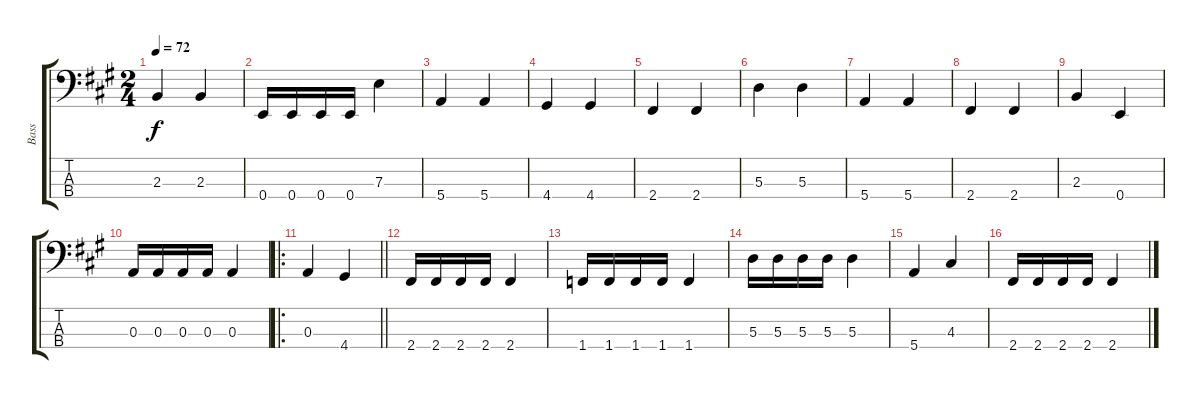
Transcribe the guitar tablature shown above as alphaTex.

\track ("Bass" "Bass") {instrument electricbassfinger}
\staff {score tabs}
\tuning (G2 D2 A1 E1) {hide}
\ts (2 4)
\tempo 72
\clef f4
\ks a
2.3.4{dy f} 2.3.4 |
0.4.16 0.4.16 0.4.16 0.4.16 7.3.4 |
5.4.4 5.4.4 |
4.4.4 4.4.4 |
2.4.4 2.4.4 |
5.3.4 5.3.4 |
5.4.4 5.4.4 |
2.4.4 2.4.4 |
2.3.4 0.4.4 |
0.3.16 0.3.16 0.3.16 0.3.16 0.3.4 |
\ro
\barLineRight lightlight
0.3.4 4.4.4 |
2.4.16 2.4.16 2.4.16 2.4.16 2.4.4 |
1.4.16 1.4.16 1.4.16 1.4.16 1.4.4 |
5.3.16 5.3.16 5.3.16 5.3.16 5.3.4 |
5.4.4 4.3.4 |
2.4.16 2.4.16 2.4.16 2.4.16 2.4.4
